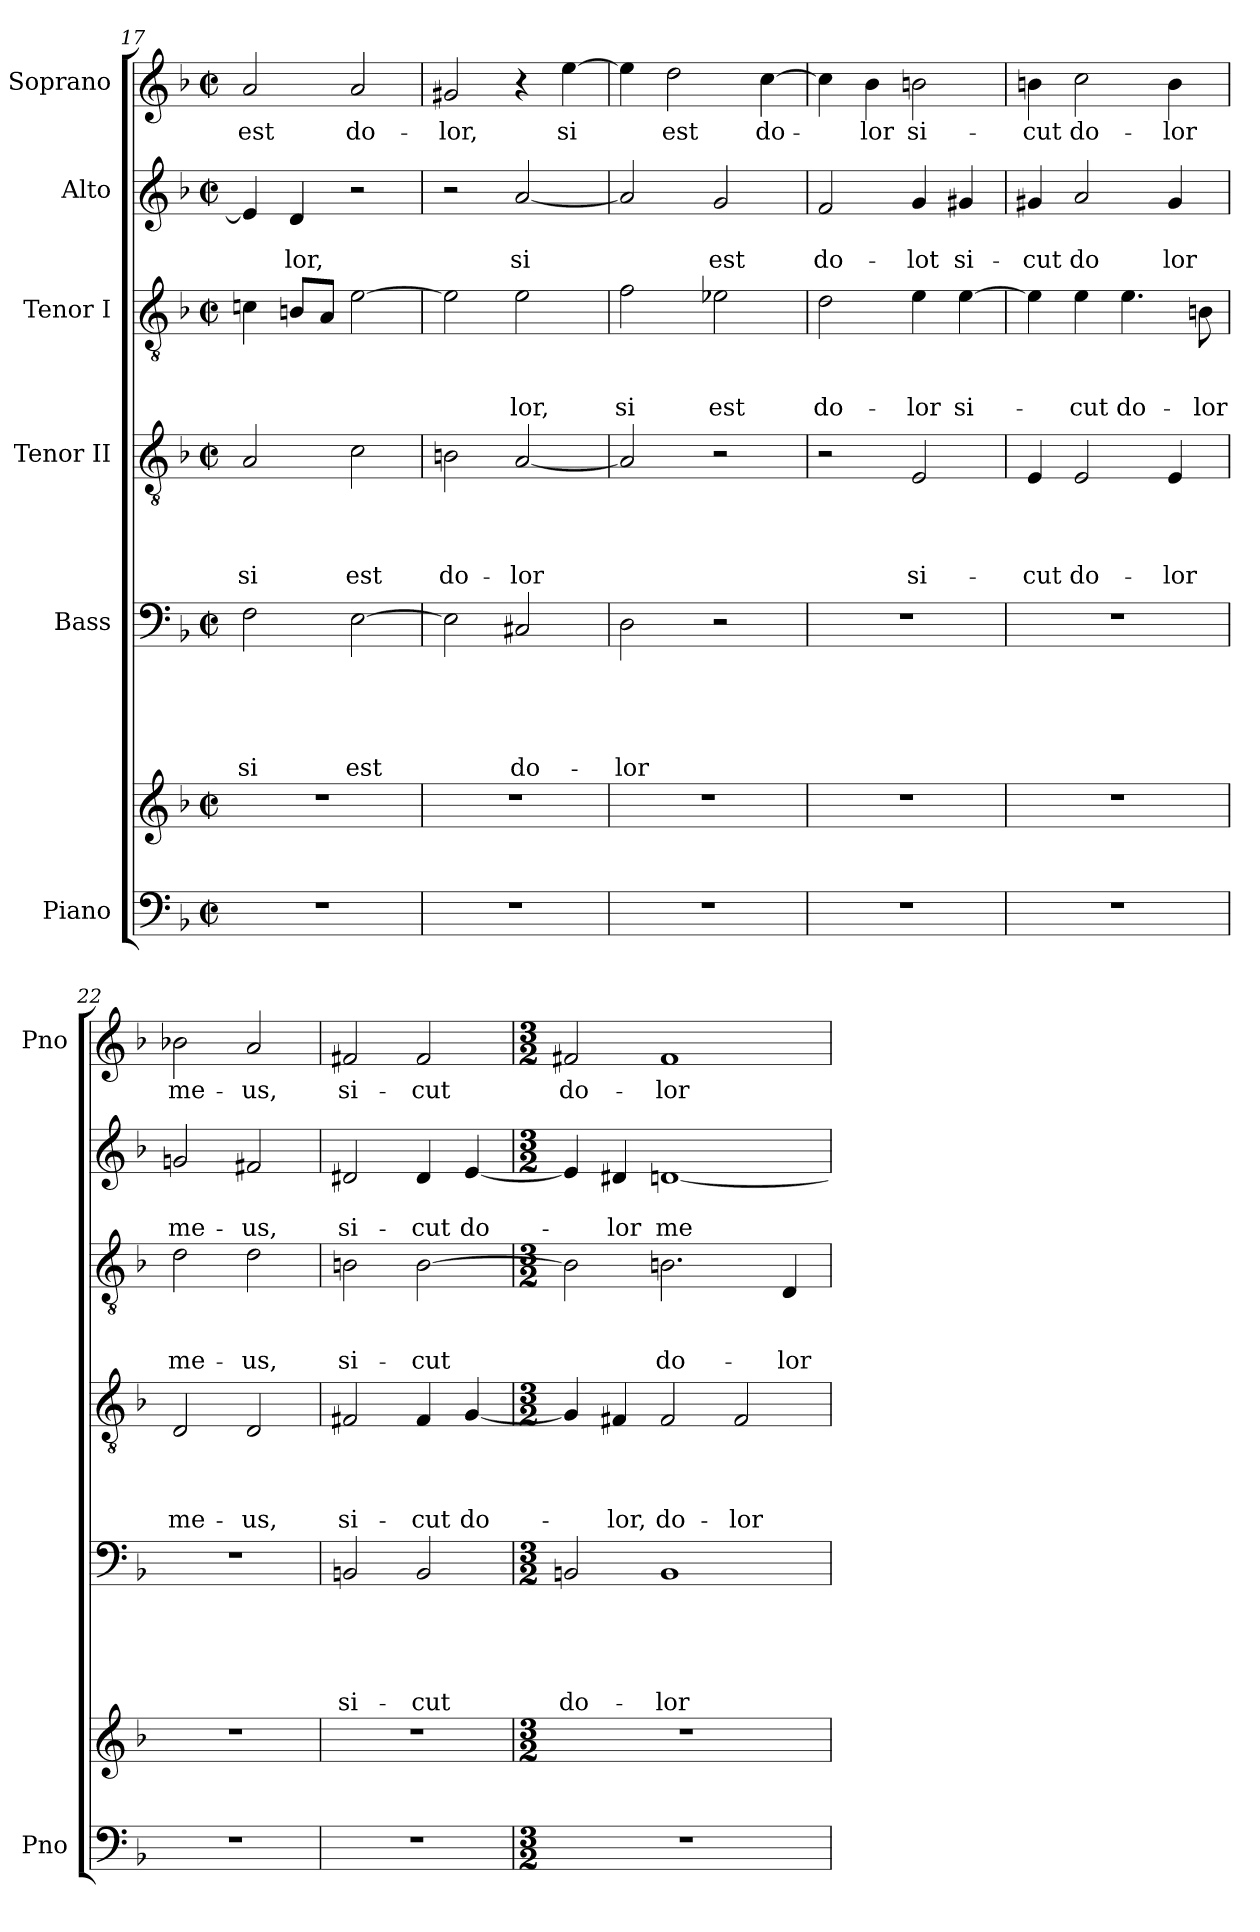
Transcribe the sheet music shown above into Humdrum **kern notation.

**kern	**kern	**kern	**text	**text	**text	**text	**text	**kern	**text	**text	**text	**text	**kern	**text	**text	**text	**kern	**text	**text	**kern	**text
*part6	*part6	*part5	*part5	*part5	*part5	*part5	*part5	*part4	*part4	*part4	*part4	*part4	*part3	*part3	*part3	*part3	*part2	*part2	*part2	*part1	*part1
*staff7	*staff6	*staff5	*staff5	*staff5	*staff5	*staff5	*staff5	*staff4	*staff4	*staff4	*staff4	*staff4	*staff3	*staff3	*staff3	*staff3	*staff2	*staff2	*staff2	*staff1	*staff1
*I"Piano	*	*I"Bass	*	*	*	*	*	*I"Tenor II	*	*	*	*	*I"Tenor I	*	*	*	*I"Alto	*	*	*I"Soprano	*
*I'Pno	*	*	*	*	*	*	*	*	*	*	*	*	*	*	*	*	*	*	*	*I'Pno	*
*clefF4	*clefG2	*clefF4	*	*	*	*	*	*clefGv2	*	*	*	*	*clefGv2	*	*	*	*clefG2	*	*	*clefG2	*
*k[b-]	*k[b-]	*k[b-]	*	*	*	*	*	*k[b-]	*	*	*	*	*k[b-]	*	*	*	*k[b-]	*	*	*k[b-]	*
*F:	*F:	*F:	*	*	*	*	*	*F:	*	*	*	*	*F:	*	*	*	*F:	*	*	*F:	*
*M2/2	*M2/2	*M2/2	*	*	*	*	*	*M2/2	*	*	*	*	*M2/2	*	*	*	*M2/2	*	*	*M2/2	*
*met(c|)	*met(c|)	*met(c|)	*	*	*	*	*	*met(c|)	*	*	*	*	*met(c|)	*	*	*	*met(c|)	*	*	*met(c|)	*
=17	=17	=17	=17	=17	=17	=17	=17	=17	=17	=17	=17	=17	=17	=17	=17	=17	=17	=17	=17	=17	=17
1r	1r	2F\	.	.	.	.	si	2A/	.	.	.	si	4cn\	.	.	.	4e/]	.	-­	2a/	est
.	.	.	.	.	.	.	.	.	.	.	.	.	8Bn/L	.	.	.	4d/	.	lor,	.	.
.	.	.	.	.	.	.	.	.	.	.	.	.	8A/J	.	.	.	.	.	.	.	.
.	.	[2E\	.	.	.	.	est	2c\	.	.	.	est	[2e\	.	.	.	2r	.	.	2a/	do-
=18	=18	=18	=18	=18	=18	=18	=18	=18	=18	=18	=18	=18	=18	=18	=18	=18	=18	=18	=18	=18	=18
1r	1r	2E\]	.	.	.	.	.	2Bn\	.	.	.	do-	2e\]	.	.	.	2r	.	.	2g#X/	-lor,
.	.	2C#X/	.	.	.	.	do-	[2A/	.	.	.	-lor	2e\	.	.	-lor,	[2a/	.	si	4r	.
.	.	.	.	.	.	.	.	.	.	.	.	.	.	.	.	.	.	.	.	[4ee\	si
!!LO:LB:g=z
=19	=19	=19	=19	=19	=19	=19	=19	=19	=19	=19	=19	=19	=19	=19	=19	=19	=19	=19	=19	=19	=19
1r	1r	2D\	.	.	.	.	-lor	2A/]	.	.	.	.	2f\	.	.	si	2a/]	.	.	4ee\]	.
.	.	.	.	.	.	.	.	.	.	.	.	.	.	.	.	.	.	.	.	2dd\	est
.	.	2r	.	.	.	.	.	2r	.	.	.	.	2e-X\	.	.	est	2g/	.	est	.	.
.	.	.	.	.	.	.	.	.	.	.	.	.	.	.	.	.	.	.	.	[4cc\	do-
=20	=20	=20	=20	=20	=20	=20	=20	=20	=20	=20	=20	=20	=20	=20	=20	=20	=20	=20	=20	=20	=20
1r	1r	1r	.	.	.	.	.	2r	.	.	.	.	2d\	.	.	do-	2f/	.	do-	4cc\]	-­
.	.	.	.	.	.	.	.	.	.	.	.	.	.	.	.	.	.	.	.	4b-\	lor
.	.	.	.	.	.	.	.	2E/	.	.	.	si-	4e\	.	.	-lor	4g/	.	-lot	2bn\	si-
.	.	.	.	.	.	.	.	.	.	.	.	.	[4e\	.	.	si-	4g#X/	.	si-	.	.
=21	=21	=21	=21	=21	=21	=21	=21	=21	=21	=21	=21	=21	=21	=21	=21	=21	=21	=21	=21	=21	=21
1r	1r	1r	.	.	.	.	.	4E/	.	.	.	-cut	4e\]	.	.	.	4g#X/	.	-cut	4bn\	-cut
.	.	.	.	.	.	.	.	2E/	.	.	.	do-	4e\	.	.	-cut	2a/	.	do	2cc\	do-
.	.	.	.	.	.	.	.	.	.	.	.	.	4.e\	.	.	do-	.	.	.	.	.
.	.	.	.	.	.	.	.	4E/	.	.	.	-lor	.	.	.	.	4g#/	.	lor	4b\	-lor
.	.	.	.	.	.	.	.	.	.	.	.	.	8Bn\	.	.	-lor	.	.	.	.	.
=22	=22	=22	=22	=22	=22	=22	=22	=22	=22	=22	=22	=22	=22	=22	=22	=22	=22	=22	=22	=22	=22
1r	1r	1r	.	.	.	.	.	2D/	.	.	.	me-	2d\	.	.	me-	2gn/	.	me-	2b-X\	me-
.	.	.	.	.	.	.	.	2D/	.	.	.	-us,	2d\	.	.	-us,	2f#X/	.	-us,	2a/	-us,
=23	=23	=23	=23	=23	=23	=23	=23	=23	=23	=23	=23	=23	=23	=23	=23	=23	=23	=23	=23	=23	=23
1r	1r	2BBn/	.	.	.	.	si-	2F#X/	.	.	.	si-	2Bn\	.	.	si-	2d#X/	.	si-	2f#X/	si-
.	.	2BB/	.	.	.	.	-cut	4F#/	.	.	.	-cut	[2B\	.	.	-cut	4d#/	.	-cut	2f#/	-cut
.	.	.	.	.	.	.	.	[4G/	.	.	.	do-	.	.	.	.	[4e/	.	do-	.	.
=24	=24	=24	=24	=24	=24	=24	=24	=24	=24	=24	=24	=24	=24	=24	=24	=24	=24	=24	=24	=24	=24
*M3/2	*M3/2	*M3/2	*	*	*	*	*	*M3/2	*	*	*	*	*M3/2	*	*	*	*M3/2	*	*	*M3/2	*
1.r	1.r	2BBn/	.	.	.	.	do-	4G/]	.	.	.	.	2B\]	.	.	.	4e/]	.	.	2f#X/	do-
.	.	.	.	.	.	.	.	4F#X/	.	.	.	-lor,	.	.	.	.	4d#X/	.	-lor	.	.
.	.	1BB	.	.	.	.	-lor	2F#/	.	.	.	do-	2.Bn\	.	.	do-	[1dn	.	me-	1f#	-lor
.	.	.	.	.	.	.	.	2F#/	.	.	.	-lor	.	.	.	.	.	.	.	.	.
.	.	.	.	.	.	.	.	.	.	.	.	.	4D/	.	.	-lor	.	.	.	.	.
=	=	=	=	=	=	=	=	=	=	=	=	=	=	=	=	=	=	=	=	=	=
*-	*-	*-	*-	*-	*-	*-	*-	*-	*-	*-	*-	*-	*-	*-	*-	*-	*-	*-	*-	*-	*-
